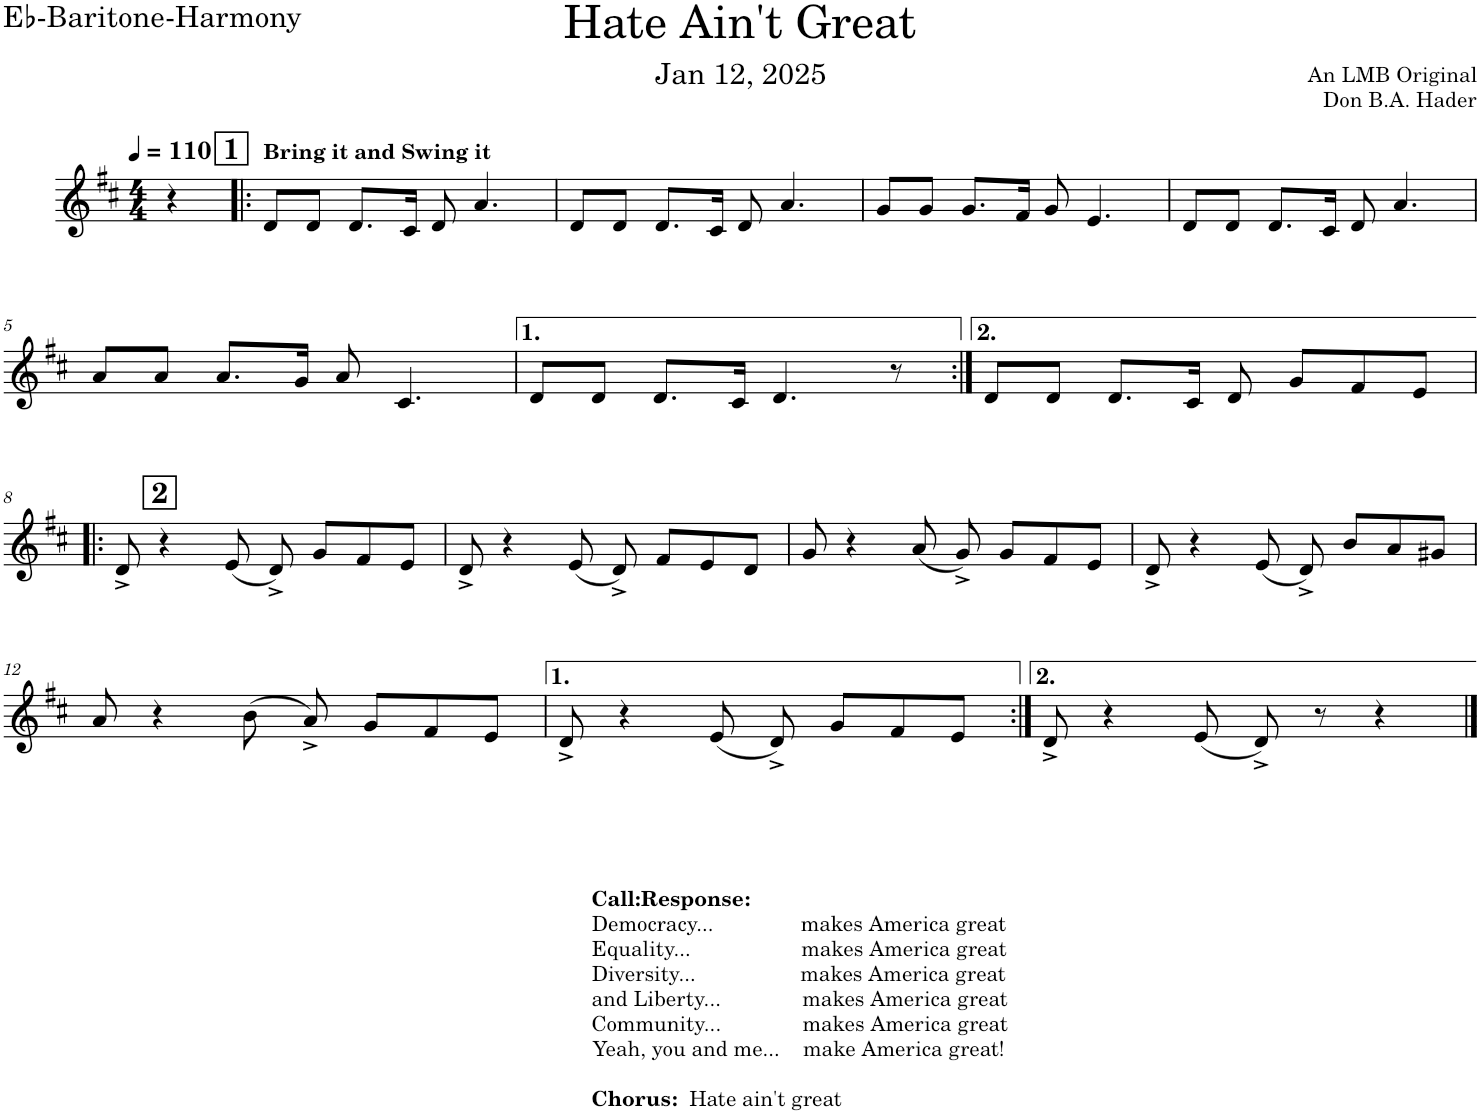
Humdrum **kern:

**kern
*part1
*staff1
*I"Eb Baritone 2
*I'Eb-Bari-2
*clefG2
*Trd12c21
*k[f#c#]
*M4/4
*MM110
=
4r
!!LO:REH:place=s1:a:B:cj:fs=14:t=1
=1!|:
!LO:TX:a:B:t=Bring it and Swing it
8d/L
8d/J
8.d/L
16c#/Jk
8d/
4.a/
=2
8d/L
8d/J
8.d/L
16c#/Jk
8d/
4.a/
=3
8g/L
8g/J
8.g/L
16f#/Jk
8g/
4.e/
=4
8d/L
8d/J
8.d/L
16c#/Jk
8d/
4.a/
!!LO:LB:g=z
=5
8a/L
8a/J
8.a/L
16g/Jk
8a/
4.c#/
=6
8d/L
8d/J
8.d/L
16c#/Jk
4.d/
8r
=7:|!
8d/L
8d/J
8.d/L
16c#/Jk
8d/
8g/L
8f#/
8e/J
!!LO:LB:g=z
!!LO:REH:place=s1:a:B:cj:fs=14:t=2:qo=0.5
=8!|:
8d^/
4r
(8e/
8d^</)
8g/L
8f#/
8e/J
=9
8d^/
4r
(8e/
8d^</)
8f#/L
8e/
8d/J
=10
8g/
4r
(8a/
8g^/)
8g/L
8f#/
8e/J
=11
8d^/
4r
(8e/
8d^</)
8b/L
8a/
8g#X/J
!!LO:LB:g=z
=12
8a/
4r
(8b\
8a^/)
8g/L
8f#/
8e/J
=13
8d^/
4r
(8e/
8d^</)
8g/L
8f#/
8e/J
=14:|!
8d^/
4r
(8e/
8d^</)
8r
4r
==
*-
